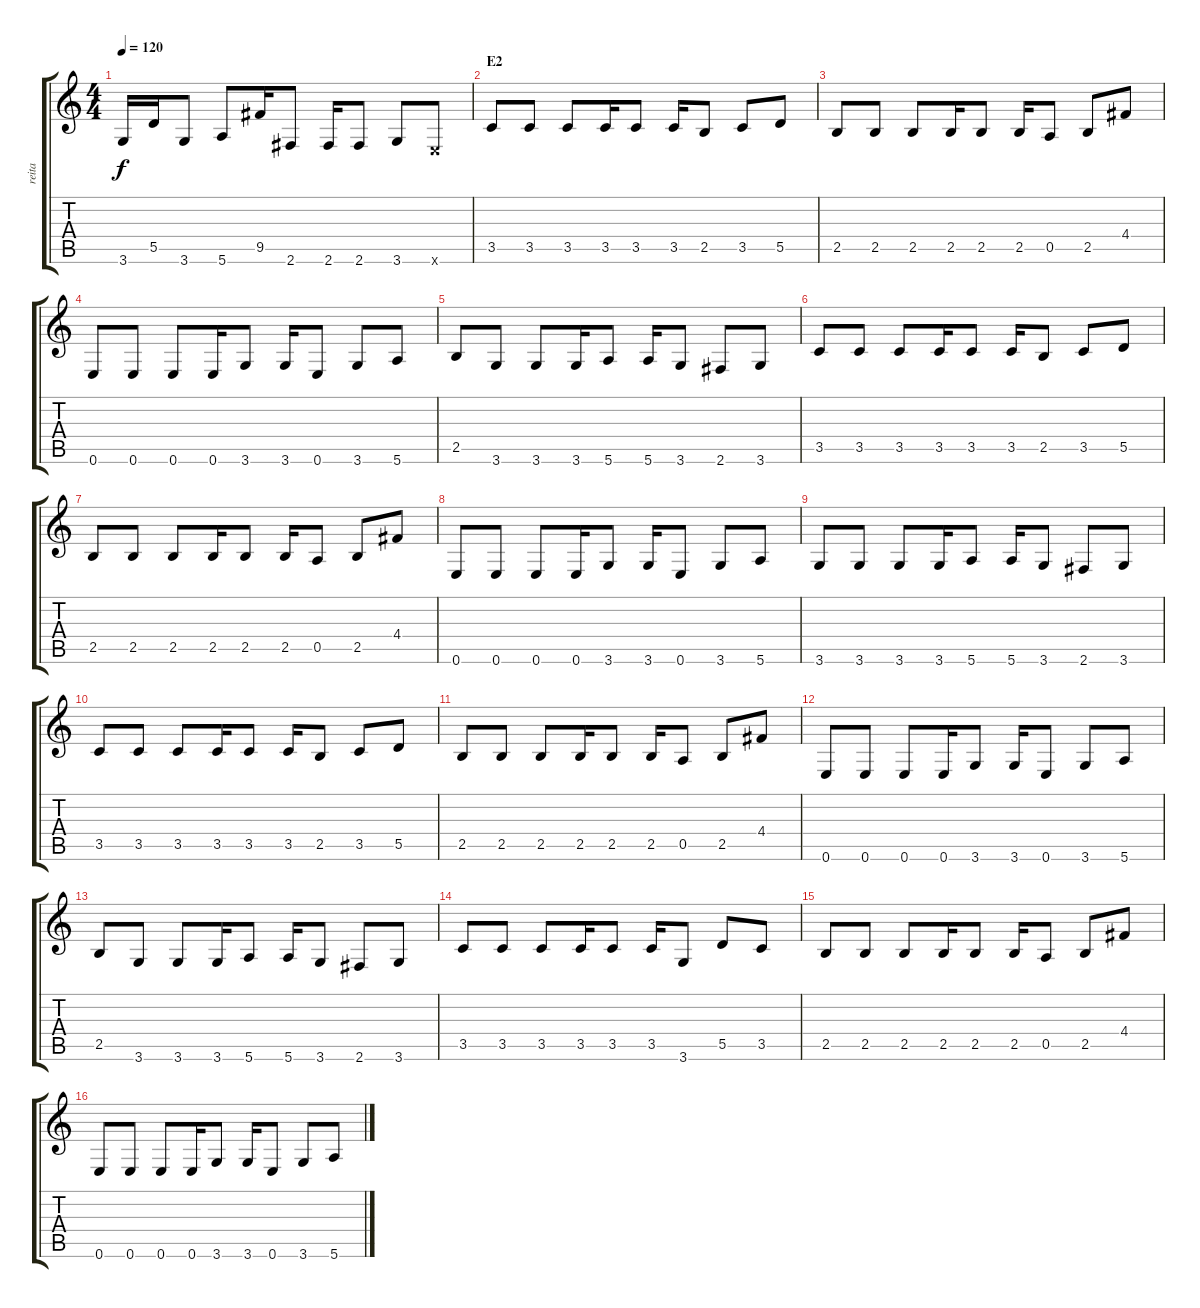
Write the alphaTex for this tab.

\track ("reita" "reita") {instrument electricbassfinger}
\staff {score tabs}
\tuning (E4 B3 G3 D3 A2 E2) {hide}
\ts (4 4)
\tempo 120
\clef g2
\ks c
3.6.16{dy f} 5.5.16 3.6.8 5.6.8 9.5.16 2.6.8 2.6.16 2.6.8 3.6.8 0.6{x}.8 |
\section ("" "E2")
3.5.8 3.5.8 3.5.8 3.5.16 3.5.8 3.5.16 2.5.8 3.5.8 5.5.8 |
2.5.8 2.5.8 2.5.8 2.5.16 2.5.8 2.5.16 0.5.8 2.5.8 4.4.8 |
0.6.8 0.6.8 0.6.8 0.6.16 3.6.8 3.6.16 0.6.8 3.6.8 5.6.8 |
2.5.8 3.6.8 3.6.8 3.6.16 5.6.8 5.6.16 3.6.8 2.6.8 3.6.8 |
3.5.8 3.5.8 3.5.8 3.5.16 3.5.8 3.5.16 2.5.8 3.5.8 5.5.8 |
2.5.8 2.5.8 2.5.8 2.5.16 2.5.8 2.5.16 0.5.8 2.5.8 4.4.8 |
0.6.8 0.6.8 0.6.8 0.6.16 3.6.8 3.6.16 0.6.8 3.6.8 5.6.8 |
3.6.8 3.6.8 3.6.8 3.6.16 5.6.8 5.6.16 3.6.8 2.6.8 3.6.8 |
3.5.8 3.5.8 3.5.8 3.5.16 3.5.8 3.5.16 2.5.8 3.5.8 5.5.8 |
2.5.8 2.5.8 2.5.8 2.5.16 2.5.8 2.5.16 0.5.8 2.5.8 4.4.8 |
0.6.8 0.6.8 0.6.8 0.6.16 3.6.8 3.6.16 0.6.8 3.6.8 5.6.8 |
2.5.8 3.6.8 3.6.8 3.6.16 5.6.8 5.6.16 3.6.8 2.6.8 3.6.8 |
3.5.8 3.5.8 3.5.8 3.5.16 3.5.8 3.5.16 3.6.8 5.5.8 3.5.8 |
2.5.8 2.5.8 2.5.8 2.5.16 2.5.8 2.5.16 0.5.8 2.5.8 4.4.8 |
0.6.8 0.6.8 0.6.8 0.6.16 3.6.8 3.6.16 0.6.8 3.6.8 5.6.8
